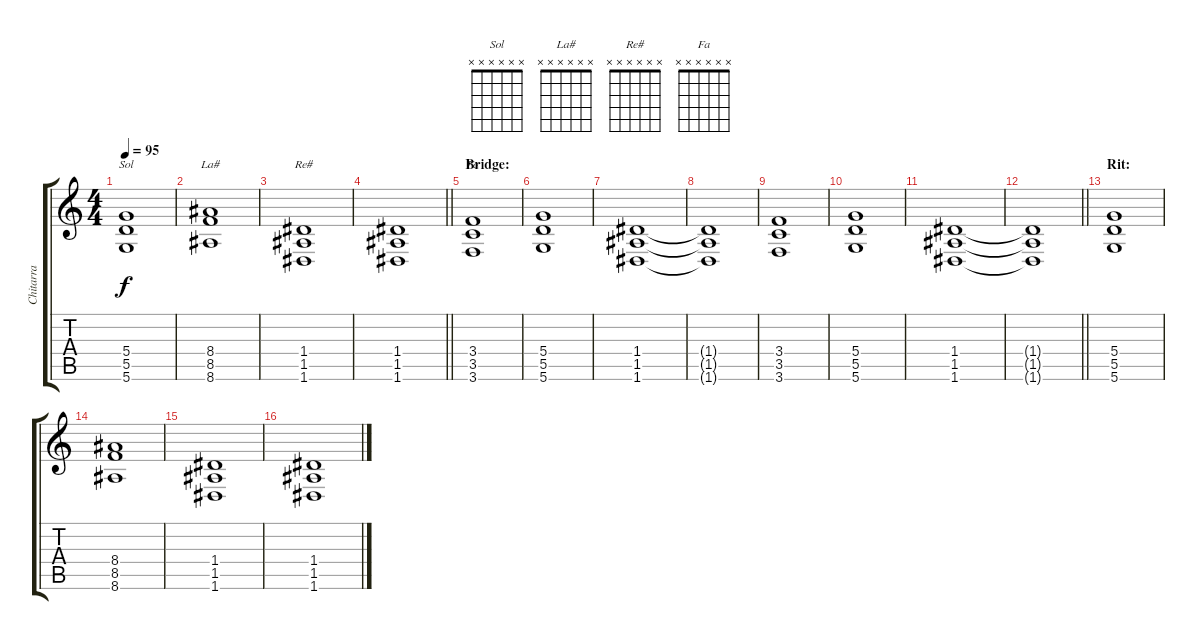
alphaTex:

\track ("Chitarra" "Chitarra") {instrument overdrivenguitar}
\staff {score tabs}
\tuning (E4 B3 G3 D3 A2 D2) {hide}
\chord ("Sol" x x x x x x)
\chord ("La#" x x x x x x)
\chord ("Re#" x x x x x x)
\chord ("Fa" x x x x x x)
\ts (4 4)
\tempo 95
\clef g2
\ks c
(5.4 5.5 5.6).1{ch "Sol" dy f} |
(8.4 8.5 8.6).1{ch "La#"} |
(1.4 1.5 1.6).1{ch "Re#"} |
\barLineRight lightlight
(1.4 1.5 1.6).1 |
\section ("" "Bridge:")
(3.4 3.5 3.6).1{ch "Fa"} |
(5.4 5.5 5.6).1 |
(1.4 1.5 1.6).1 |
(1.4{t} 1.5{t} 1.6{t}).1 |
(3.4 3.5 3.6).1 |
(5.4 5.5 5.6).1 |
(1.4 1.5 1.6).1 |
\barLineRight lightlight
(1.4{t} 1.5{t} 1.6{t}).1 |
\section ("" "Rit:")
(5.4 5.5 5.6).1 |
(8.4 8.5 8.6).1 |
(1.4 1.5 1.6).1 |
(1.4 1.5 1.6).1
